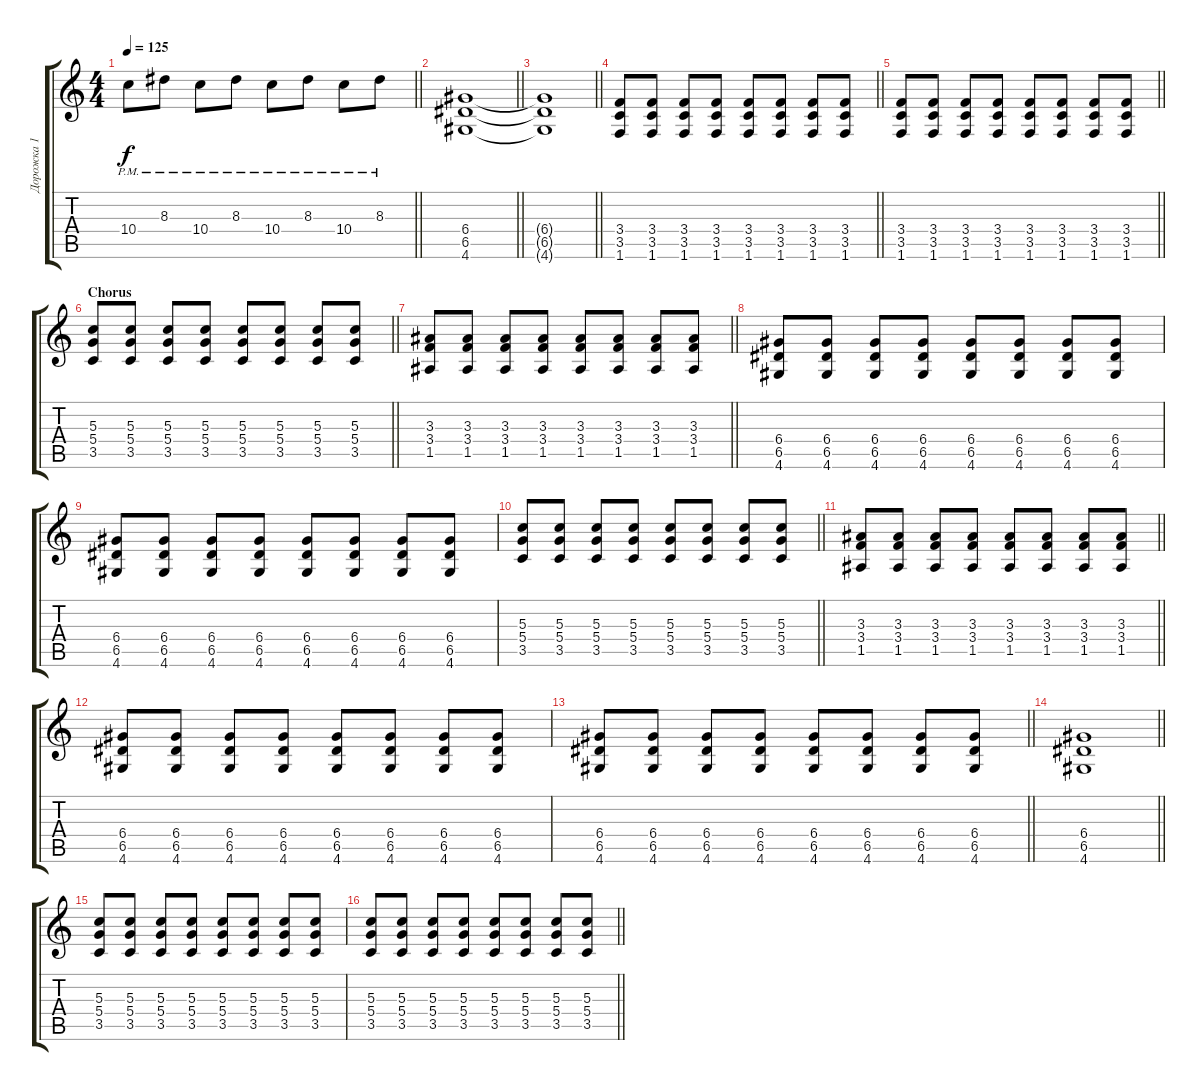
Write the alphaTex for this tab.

\track ("Дорожка 1" "Дорожка 1") {instrument distortionguitar}
\staff {score tabs}
\tuning (E4 B3 G3 D3 A2 E2) {hide}
\ts (4 4)
\tempo 125
\clef g2
\barLineRight lightlight
\ks c
10.4{pm}.8{dy f} 8.3{pm}.8 10.4{pm}.8 8.3{pm}.8 10.4{pm}.8 8.3{pm}.8 10.4{pm}.8 8.3{pm}.8 |
\barLineRight lightlight
(6.4 6.5 4.6).1{volume 8} |
\barLineRight lightlight
(6.4{t} 6.5{t} 4.6{t}).1 |
\barLineRight lightlight
(3.4 3.5 1.6).8{volume 13} (3.4 3.5 1.6).8 (3.4 3.5 1.6).8 (3.4 3.5 1.6).8 (3.4 3.5 1.6).8 (3.4 3.5 1.6).8 (3.4 3.5 1.6).8 (3.4 3.5 1.6).8 |
\barLineRight lightlight
(3.4 3.5 1.6).8 (3.4 3.5 1.6).8 (3.4 3.5 1.6).8 (3.4 3.5 1.6).8 (3.4 3.5 1.6).8 (3.4 3.5 1.6).8 (3.4 3.5 1.6).8 (3.4 3.5 1.6).8 |
\section ("" "Chorus")
\barLineRight lightlight
(5.3 5.4 3.5).8 (5.3 5.4 3.5).8 (5.3 5.4 3.5).8 (5.3 5.4 3.5).8 (5.3 5.4 3.5).8 (5.3 5.4 3.5).8 (5.3 5.4 3.5).8 (5.3 5.4 3.5).8 |
\barLineRight lightlight
(3.3 3.4 1.5).8 (3.3 3.4 1.5).8 (3.3 3.4 1.5).8 (3.3 3.4 1.5).8 (3.3 3.4 1.5).8 (3.3 3.4 1.5).8 (3.3 3.4 1.5).8 (3.3 3.4 1.5).8 |
(6.4 6.5 4.6).8 (6.4 6.5 4.6).8 (6.4 6.5 4.6).8 (6.4 6.5 4.6).8 (6.4 6.5 4.6).8 (6.4 6.5 4.6).8 (6.4 6.5 4.6).8 (6.4 6.5 4.6).8 |
(6.4 6.5 4.6).8 (6.4 6.5 4.6).8 (6.4 6.5 4.6).8 (6.4 6.5 4.6).8 (6.4 6.5 4.6).8 (6.4 6.5 4.6).8 (6.4 6.5 4.6).8 (6.4 6.5 4.6).8 |
\barLineRight lightlight
(5.3 5.4 3.5).8 (5.3 5.4 3.5).8 (5.3 5.4 3.5).8 (5.3 5.4 3.5).8 (5.3 5.4 3.5).8 (5.3 5.4 3.5).8 (5.3 5.4 3.5).8 (5.3 5.4 3.5).8 |
\barLineRight lightlight
(3.3 3.4 1.5).8 (3.3 3.4 1.5).8 (3.3 3.4 1.5).8 (3.3 3.4 1.5).8 (3.3 3.4 1.5).8 (3.3 3.4 1.5).8 (3.3 3.4 1.5).8 (3.3 3.4 1.5).8 |
(6.4 6.5 4.6).8 (6.4 6.5 4.6).8 (6.4 6.5 4.6).8 (6.4 6.5 4.6).8 (6.4 6.5 4.6).8 (6.4 6.5 4.6).8 (6.4 6.5 4.6).8 (6.4 6.5 4.6).8 |
\barLineRight lightlight
(6.4 6.5 4.6).8 (6.4 6.5 4.6).8 (6.4 6.5 4.6).8 (6.4 6.5 4.6).8 (6.4 6.5 4.6).8 (6.4 6.5 4.6).8 (6.4 6.5 4.6).8 (6.4 6.5 4.6).8 |
\barLineRight lightlight
(6.4 6.5 4.6).1 |
(5.3 5.4 3.5).8 (5.3 5.4 3.5).8 (5.3 5.4 3.5).8 (5.3 5.4 3.5).8 (5.3 5.4 3.5).8 (5.3 5.4 3.5).8 (5.3 5.4 3.5).8 (5.3 5.4 3.5).8 |
\barLineRight lightlight
(5.3 5.4 3.5).8 (5.3 5.4 3.5).8 (5.3 5.4 3.5).8 (5.3 5.4 3.5).8 (5.3 5.4 3.5).8 (5.3 5.4 3.5).8 (5.3 5.4 3.5).8 (5.3 5.4 3.5).8
